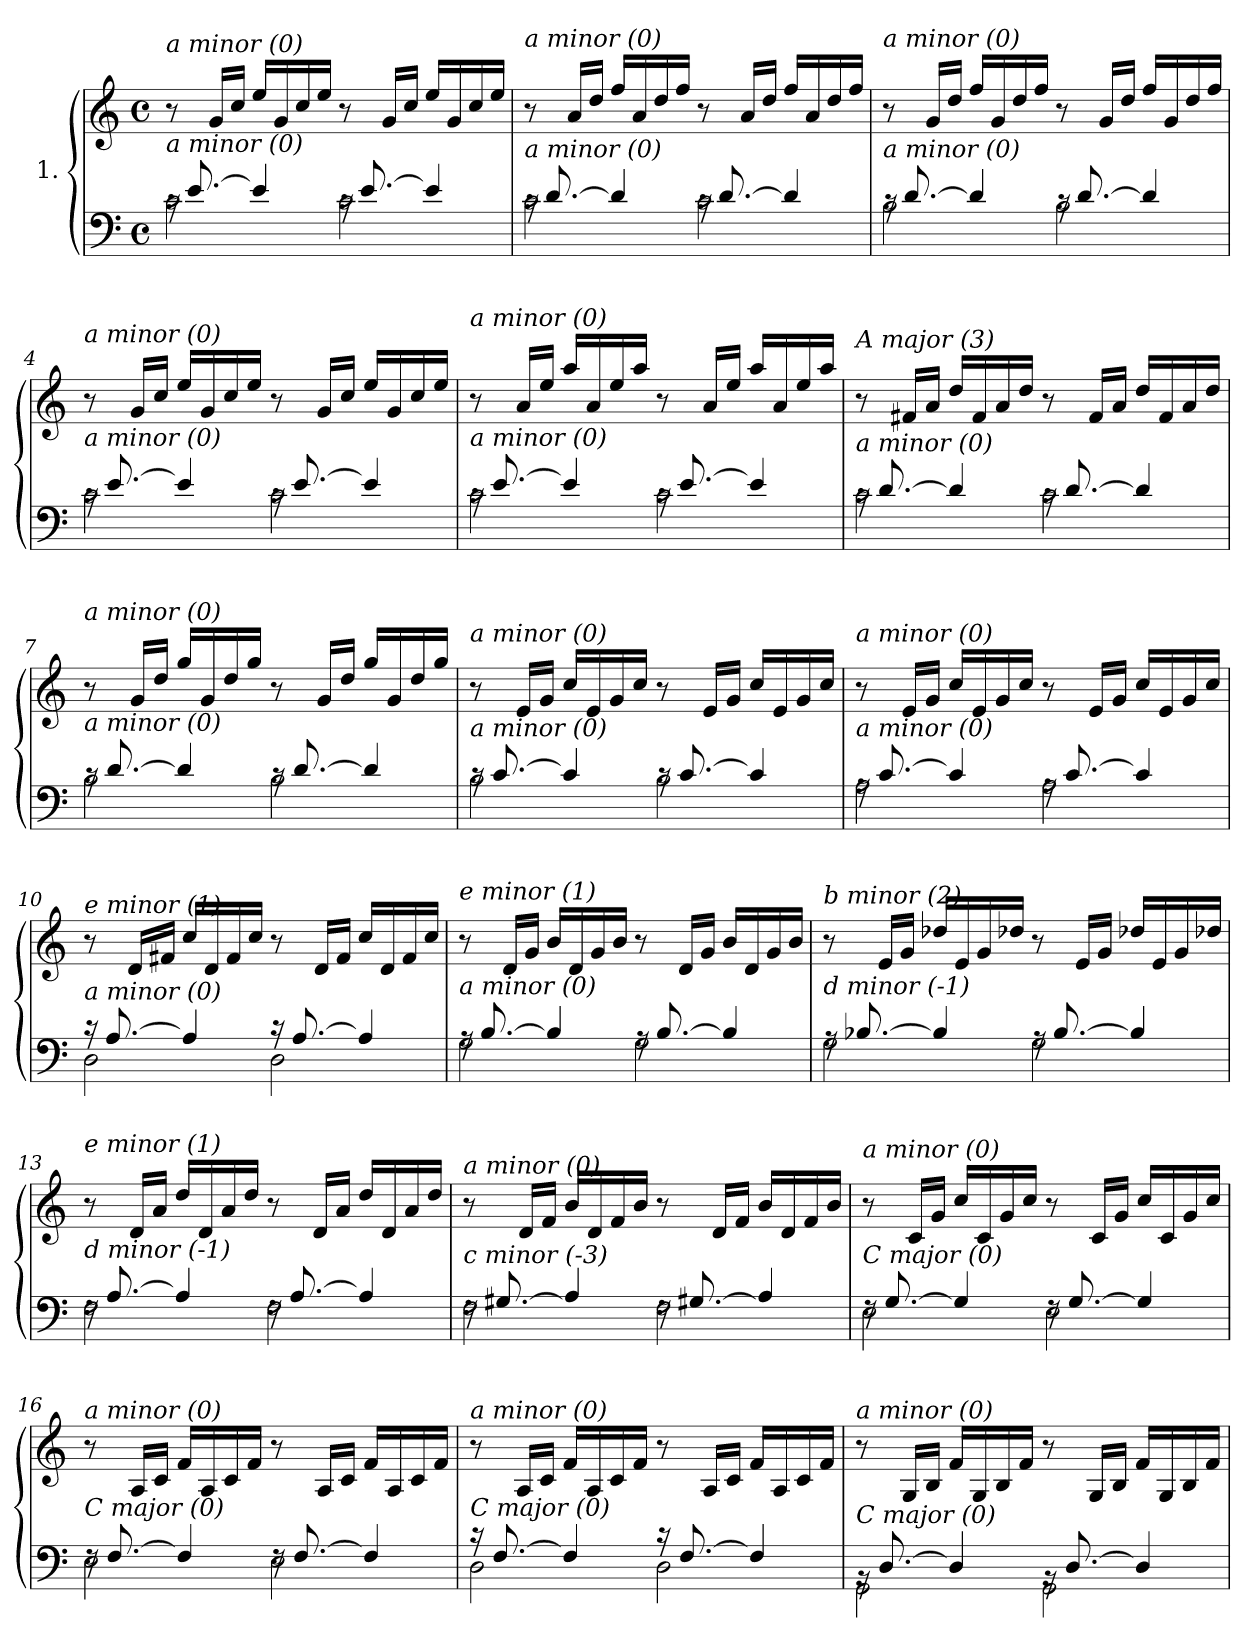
**kern	**kern
*part1	*part1
*staff2	*staff1
*I"1.	*
*clefF4	*clefG2
*k[]	*k[]
*M4/4	*M4/4
*met(c)	*met(c)
=1	=1
*^	*
!	!	!LO:TX:i:t=a minor (0)
!LO:TX:i:t=a minor (0)	!	!
16rc	2c\	8r
[8.e/	.	.
.	.	16g/LL
.	.	16cc/JJ
4e/]	.	16ee/LL
.	.	16g/
.	.	16cc/
.	.	16ee/JJ
16rc	2c\	8r
[8.e/	.	.
.	.	16g/LL
.	.	16cc/JJ
4e/]	.	16ee/LL
.	.	16g/
.	.	16cc/
.	.	16ee/JJ
=2	=2	=2
!	!	!LO:TX:i:t=a minor (0)
!LO:TX:i:t=a minor (0)	!	!
16rc	2c\	8r
[8.d/	.	.
.	.	16a/LL
.	.	16dd/JJ
4d/]	.	16ff/LL
.	.	16a/
.	.	16dd/
.	.	16ff/JJ
16rc	2c\	8r
[8.d/	.	.
.	.	16a/LL
.	.	16dd/JJ
4d/]	.	16ff/LL
.	.	16a/
.	.	16dd/
.	.	16ff/JJ
=3	=3	=3
!	!	!LO:TX:i:t=a minor (0)
!LO:TX:i:t=a minor (0)	!	!
16rc	2B\	8r
[8.d/	.	.
.	.	16g/LL
.	.	16dd/JJ
4d/]	.	16ff/LL
.	.	16g/
.	.	16dd/
.	.	16ff/JJ
16rc	2B\	8r
[8.d/	.	.
.	.	16g/LL
.	.	16dd/JJ
4d/]	.	16ff/LL
.	.	16g/
.	.	16dd/
.	.	16ff/JJ
!!LO:LB:g=z
=4	=4	=4
!	!	!LO:TX:i:t=a minor (0)
!LO:TX:i:t=a minor (0)	!	!
16rc	2c\	8r
[8.e/	.	.
.	.	16g/LL
.	.	16cc/JJ
4e/]	.	16ee/LL
.	.	16g/
.	.	16cc/
.	.	16ee/JJ
16rc	2c\	8r
[8.e/	.	.
.	.	16g/LL
.	.	16cc/JJ
4e/]	.	16ee/LL
.	.	16g/
.	.	16cc/
.	.	16ee/JJ
=5	=5	=5
!	!	!LO:TX:i:t=a minor (0)
!LO:TX:i:t=a minor (0)	!	!
16rc	2c\	8r
[8.e/	.	.
.	.	16a/LL
.	.	16ee/JJ
4e/]	.	16aa/LL
.	.	16a/
.	.	16ee/
.	.	16aa/JJ
16rc	2c\	8r
[8.e/	.	.
.	.	16a/LL
.	.	16ee/JJ
4e/]	.	16aa/LL
.	.	16a/
.	.	16ee/
.	.	16aa/JJ
=6	=6	=6
!	!	!LO:TX:i:t=A major (3)
!LO:TX:i:t=a minor (0)	!	!
16rc	2c\	8r
[8.d/	.	.
.	.	16f#X/LL
.	.	16a/JJ
4d/]	.	16dd/LL
.	.	16f#/
.	.	16a/
.	.	16dd/JJ
16rc	2c\	8r
[8.d/	.	.
.	.	16f#/LL
.	.	16a/JJ
4d/]	.	16dd/LL
.	.	16f#/
.	.	16a/
.	.	16dd/JJ
!!LO:LB:g=z
=7	=7	=7
!	!	!LO:TX:i:t=a minor (0)
!LO:TX:i:t=a minor (0)	!	!
16rc	2B\	8r
[8.d/	.	.
.	.	16g/LL
.	.	16dd/JJ
4d/]	.	16gg/LL
.	.	16g/
.	.	16dd/
.	.	16gg/JJ
16rc	2B\	8r
[8.d/	.	.
.	.	16g/LL
.	.	16dd/JJ
4d/]	.	16gg/LL
.	.	16g/
.	.	16dd/
.	.	16gg/JJ
=8	=8	=8
!	!	!LO:TX:i:t=a minor (0)
!LO:TX:i:t=a minor (0)	!	!
16rc	2B\	8r
[8.c/	.	.
.	.	16e/LL
.	.	16g/JJ
4c/]	.	16cc/LL
.	.	16e/
.	.	16g/
.	.	16cc/JJ
16rc	2B\	8r
[8.c/	.	.
.	.	16e/LL
.	.	16g/JJ
4c/]	.	16cc/LL
.	.	16e/
.	.	16g/
.	.	16cc/JJ
=9	=9	=9
!	!	!LO:TX:i:t=a minor (0)
!LO:TX:i:t=a minor (0)	!	!
16rA	2A\	8r
[8.c/	.	.
.	.	16e/LL
.	.	16g/JJ
4c/]	.	16cc/LL
.	.	16e/
.	.	16g/
.	.	16cc/JJ
16rA	2A\	8r
[8.c/	.	.
.	.	16e/LL
.	.	16g/JJ
4c/]	.	16cc/LL
.	.	16e/
.	.	16g/
.	.	16cc/JJ
!!LO:LB:g=z
=10	=10	=10
!	!	!LO:TX:i:t=e minor (1)
!LO:TX:i:t=a minor (0)	!	!
16r	2D\	8r
[8.A/	.	.
.	.	16d/LL
.	.	16f#X/JJ
4A/]	.	16cc/LL
.	.	16d/
.	.	16f#/
.	.	16cc/JJ
16r	2D\	8r
[8.A/	.	.
.	.	16d/LL
.	.	16f#/JJ
4A/]	.	16cc/LL
.	.	16d/
.	.	16f#/
.	.	16cc/JJ
=11	=11	=11
!	!	!LO:TX:i:t=e minor (1)
!LO:TX:i:t=a minor (0)	!	!
16rA	2G\	8r
[8.B/	.	.
.	.	16d/LL
.	.	16g/JJ
4B/]	.	16b/LL
.	.	16d/
.	.	16g/
.	.	16b/JJ
16rA	2G\	8r
[8.B/	.	.
.	.	16d/LL
.	.	16g/JJ
4B/]	.	16b/LL
.	.	16d/
.	.	16g/
.	.	16b/JJ
=12	=12	=12
!	!	!LO:TX:i:t=b minor (2)
!LO:TX:i:t=d minor (-1)	!	!
16rA	2G\	8r
[8.B-X/	.	.
.	.	16e/LL
.	.	16g/JJ
4B-/]	.	16dd-Xi/LL
.	.	16e/
.	.	16g/
.	.	16dd-Xi/JJ
16rA	2G\	8r
[8.B-/	.	.
.	.	16e/LL
.	.	16g/JJ
4B-/]	.	16dd-Xi/LL
.	.	16e/
.	.	16g/
.	.	16dd-Xi/JJ
!!LO:LB:g=z
=13	=13	=13
!	!	!LO:TX:i:t=e minor (1)
!LO:TX:i:t=d minor (-1)	!	!
16rF	2F\	8r
[8.A/	.	.
.	.	16d/LL
.	.	16a/JJ
4A/]	.	16dd/LL
.	.	16d/
.	.	16a/
.	.	16dd/JJ
16rF	2F\	8r
[8.A/	.	.
.	.	16d/LL
.	.	16a/JJ
4A/]	.	16dd/LL
.	.	16d/
.	.	16a/
.	.	16dd/JJ
=14	=14	=14
!	!	!LO:TX:i:t=a minor (0)
!LO:TX:i:t=c minor (-3)	!	!
16rF	2F\	8r
[8.G#Xi/	.	.
.	.	16d/LL
.	.	16f/JJ
4A-/]	.	16b/LL
.	.	16d/
.	.	16f/
.	.	16b/JJ
16rF	2F\	8r
[8.G#Xi/	.	.
.	.	16d/LL
.	.	16f/JJ
4A-/]	.	16b/LL
.	.	16d/
.	.	16f/
.	.	16b/JJ
=15	=15	=15
!	!	!LO:TX:i:t=a minor (0)
!LO:TX:i:t=C major (0)	!	!
16rF	2E\	8r
[8.G/	.	.
.	.	16c/LL
.	.	16g/JJ
4G/]	.	16cc/LL
.	.	16c/
.	.	16g/
.	.	16cc/JJ
16rF	2E\	8r
[8.G/	.	.
.	.	16c/LL
.	.	16g/JJ
4G/]	.	16cc/LL
.	.	16c/
.	.	16g/
.	.	16cc/JJ
!!LO:LB:g=z
=16	=16	=16
!	!	!LO:TX:i:t=a minor (0)
!LO:TX:i:t=C major (0)	!	!
16rF	2E\	8r
[8.F/	.	.
.	.	16A/LL
.	.	16c/JJ
4F/]	.	16f/LL
.	.	16A/
.	.	16c/
.	.	16f/JJ
16rF	2E\	8r
[8.F/	.	.
.	.	16A/LL
.	.	16c/JJ
4F/]	.	16f/LL
.	.	16A/
.	.	16c/
.	.	16f/JJ
=17	=17	=17
!	!	!LO:TX:i:t=a minor (0)
!LO:TX:i:t=C major (0)	!	!
16r	2D\	8r
[8.F/	.	.
.	.	16A/LL
.	.	16c/JJ
4F/]	.	16f/LL
.	.	16A/
.	.	16c/
.	.	16f/JJ
16r	2D\	8r
[8.F/	.	.
.	.	16A/LL
.	.	16c/JJ
4F/]	.	16f/LL
.	.	16A/
.	.	16c/
.	.	16f/JJ
=18	=18	=18
!	!	!LO:TX:i:t=a minor (0)
!LO:TX:i:t=C major (0)	!	!
16rBB	2GG\	8r
[8.D/	.	.
.	.	16G/LL
.	.	16B/JJ
4D/]	.	16f/LL
.	.	16G/
.	.	16B/
.	.	16f/JJ
16rBB	2GG\	8r
[8.D/	.	.
.	.	16G/LL
.	.	16B/JJ
4D/]	.	16f/LL
.	.	16G/
.	.	16B/
.	.	16f/JJ
*v	*v	*
=	=
*-	*-
